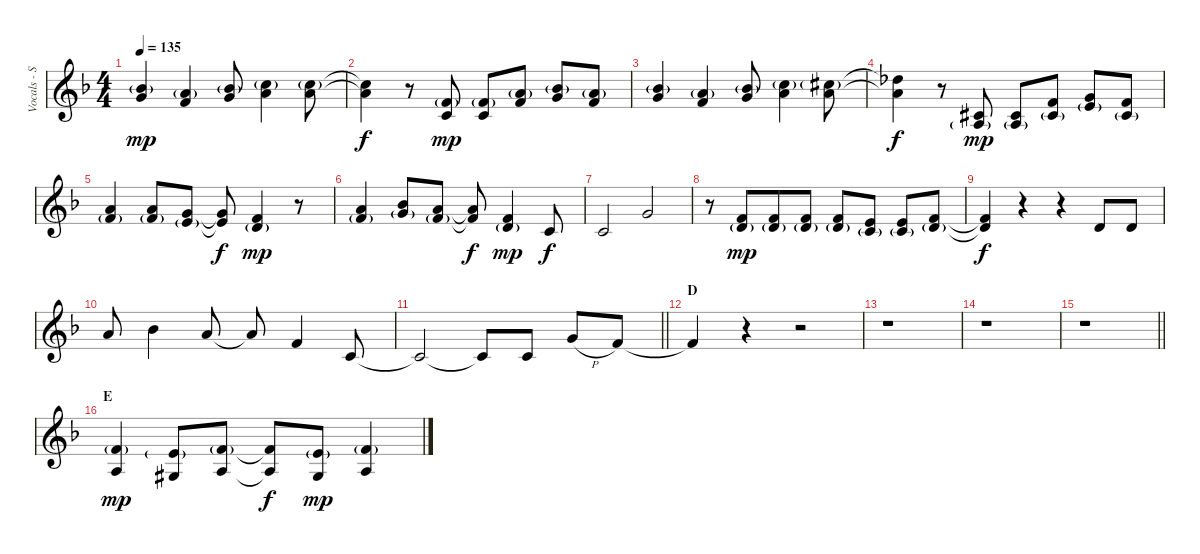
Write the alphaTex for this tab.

\track ("Vocals - Shou" "Vocals - S") {instrument lead6voice}
\staff {score}
\tuning (E4 B3 G3 D3 A2 E2) {hide}
\ts (4 4)
\tempo 135
\clef g2
\ks f
(6.1{g} 8.2).4{dy mp} (5.1{g} 6.2).4 (6.1{g} 8.2).8 (8.1{g} 10.2).4 (8.1{g} 10.2).8 |
(8.1{t} 10.2{t}).4{dy f} r.8 (1.1{g} 1.2).8{dy mp} (1.1{g} 1.2).8 (5.1{g} 6.2).8 (6.1{g} 8.2).8 (5.1{g} 6.2).8 |
(6.1{g} 8.2).4 (5.1{g} 6.2).4 (6.1{g} 8.2).8 (8.1{g} 10.2).4 (9.1{g acc #} 10.2).8 |
(9.1{t} 10.2{t}).4{dy f} r.8 (2.2{acc #} 2.3{g}).8{dy mp} (2.2{acc #} 2.3{g}).8 (1.1 2.2{g acc #}).8 (3.1 5.2{g}).8 (1.1 2.2{g acc #}).8 |
(5.1 6.2{g}).4 (5.1 6.2{g}).8 (3.1 5.2{g}).8 (3.1{t} 5.2{t}).8{dy f} (1.1 3.2{g}).4{dy mp} r.8 |
(5.1 6.2{g}).4 (6.1 8.2{g}).8 (5.1 6.2{g}).8 (5.1{t} 6.2{t}).8{dy f} (1.1 3.2{g}).4{dy mp} 1.2.8{dy f} |
1.2.2 3.1.2 |
r.8 (1.1 3.2{g}).8{dy mp beam merge} (1.1 3.2{g}).8 (1.1 3.2{g}).8 (1.1 3.2{g}).8 (0.1 1.2{g}).8 (0.1 1.2{g}).8 (1.1 3.2{g}).8 |
(1.1{t} 3.2{t}).4{dy f} r.4 r.4 3.2.8 3.2.8 |
5.1.8 6.1.4 5.1.8 5.1{t}.8 1.1.4 1.2.8 |
\barLineRight lightlight
1.2{t}.2 1.2{t}.8 1.2.8 3.1{h}.8 1.1.8 |
\section ("" "D")
1.1{t}.4 r.4 r.2 |
r.1 |
r.1 |
\barLineRight lightlight
r.1 |
\section ("" "E")
(1.1{g} 2.3).4{dy mp} (0.1{g} 1.3{acc #}).8 (1.1{g} 2.3).8 (1.1{t} 2.3{t}).8{dy f} (0.1{g} 1.3{acc #}).8{dy mp} (1.1{g} 2.3).4
